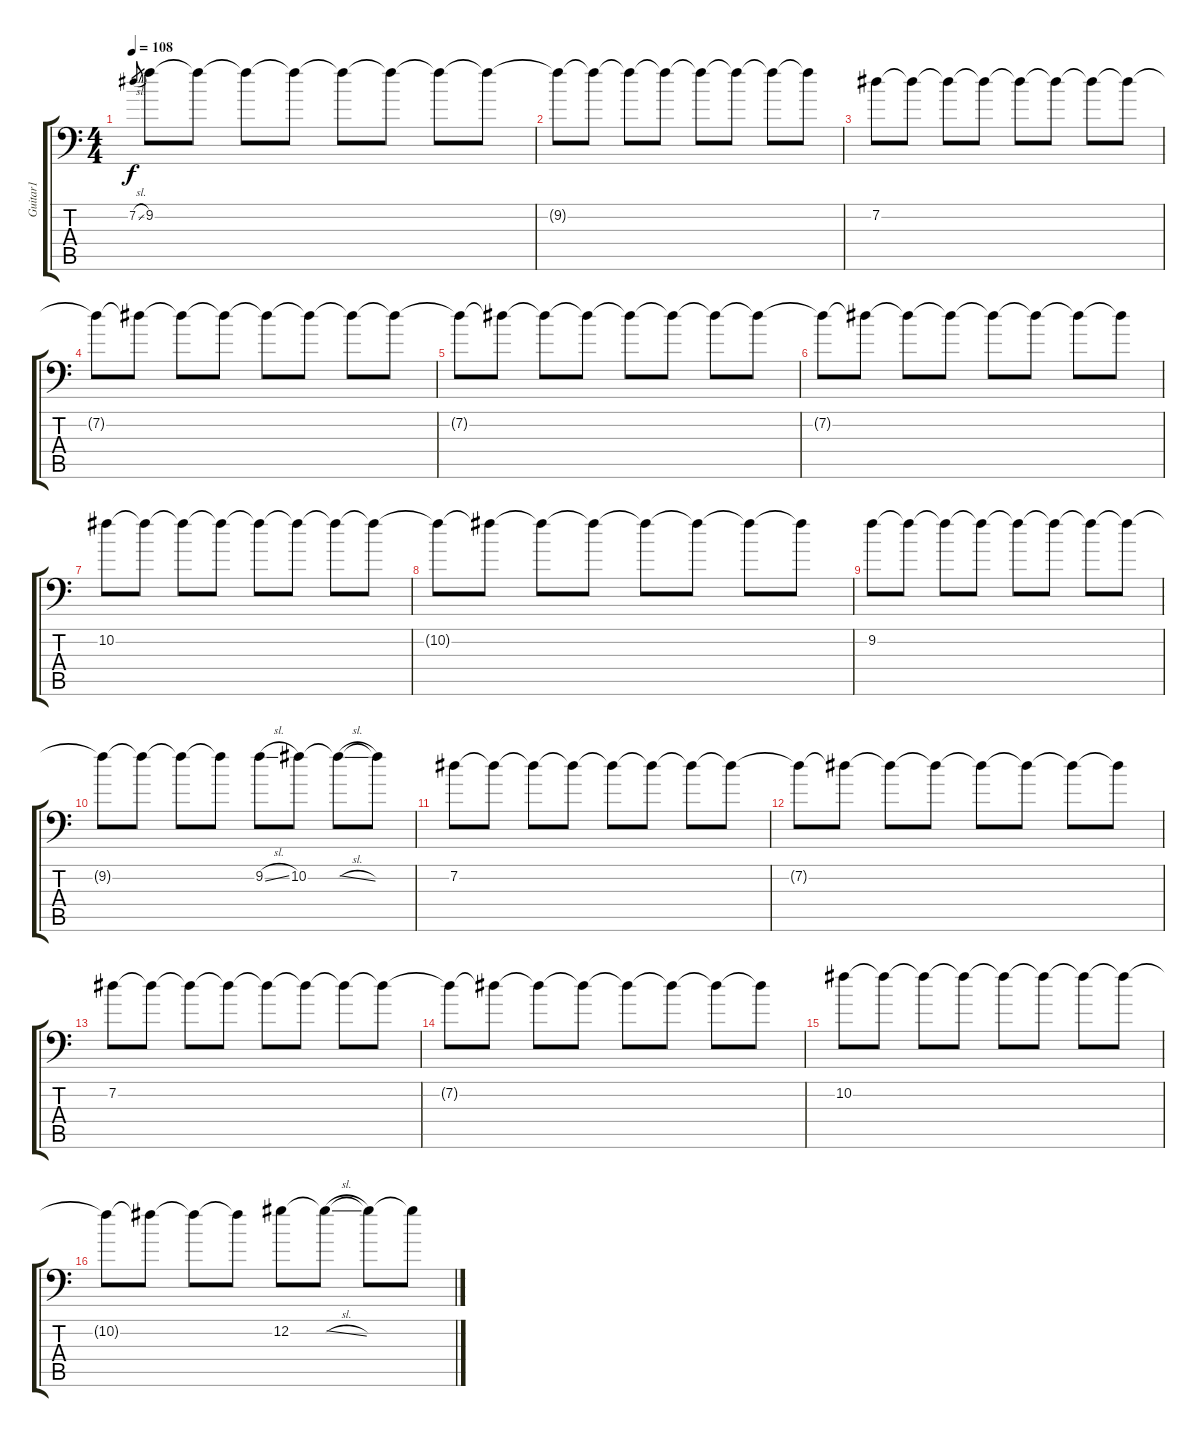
\track ("Guitar1" "Guitar1") {instrument overdrivenguitar}
\staff {score tabs}
\tuning (B3 Ab3 E3 B2 Eb2 Bb1) {hide}
\ts (4 4)
\tempo 108
\clef f4
\ks c
7.2{sl}.8{gr dy f} 9.2.8 9.2{t}.8 9.2{t}.8 9.2{t}.8 9.2{t}.8 9.2{t}.8 9.2{t}.8 9.2{t}.8 |
9.2{t}.8 9.2{t}.8 9.2{t}.8 9.2{t}.8 9.2{t}.8 9.2{t}.8 9.2{t}.8 9.2{t}.8 |
7.2.8 7.2{t}.8 7.2{t}.8 7.2{t}.8 7.2{t}.8 7.2{t}.8 7.2{t}.8 7.2{t}.8 |
7.2{t}.8 7.2{t}.8 7.2{t}.8 7.2{t}.8 7.2{t}.8 7.2{t}.8 7.2{t}.8 7.2{t}.8 |
7.2{t}.8 7.2{t}.8 7.2{t}.8 7.2{t}.8 7.2{t}.8 7.2{t}.8 7.2{t}.8 7.2{t}.8 |
7.2{t}.8 7.2{t}.8 7.2{t}.8 7.2{t}.8 7.2{t}.8 7.2{t}.8 7.2{t}.8 7.2{t}.8 |
10.2.8 10.2{t}.8 10.2{t}.8 10.2{t}.8 10.2{t}.8 10.2{t}.8 10.2{t}.8 10.2{t}.8 |
10.2{t}.8 10.2{t}.8 10.2{t}.8 10.2{t}.8 10.2{t}.8 10.2{t}.8 10.2{t}.8 10.2{t}.8 |
9.2.8 9.2{t}.8 9.2{t}.8 9.2{t}.8 9.2{t}.8 9.2{t}.8 9.2{t}.8 9.2{t}.8 |
9.2{t}.8 9.2{t}.8 9.2{t}.8 9.2{t}.8 9.2{sl}.8 10.2.8 10.2{sl t}.8 10.2{t}.8 |
7.2.8 7.2{t}.8 7.2{t}.8 7.2{t}.8 7.2{t}.8 7.2{t}.8 7.2{t}.8 7.2{t}.8 |
7.2{t}.8 7.2{t}.8 7.2{t}.8 7.2{t}.8 7.2{t}.8 7.2{t}.8 7.2{t}.8 7.2{t}.8 |
7.2.8 7.2{t}.8 7.2{t}.8 7.2{t}.8 7.2{t}.8 7.2{t}.8 7.2{t}.8 7.2{t}.8 |
7.2{t}.8 7.2{t}.8 7.2{t}.8 7.2{t}.8 7.2{t}.8 7.2{t}.8 7.2{t}.8 7.2{t}.8 |
10.2.8 10.2{t}.8 10.2{t}.8 10.2{t}.8 10.2{t}.8 10.2{t}.8 10.2{t}.8 10.2{t}.8 |
10.2{t}.8 10.2{t}.8 10.2{t}.8 10.2{t}.8 12.2.8 12.2{sl t}.8 12.2{t}.8 12.2{t}.8
